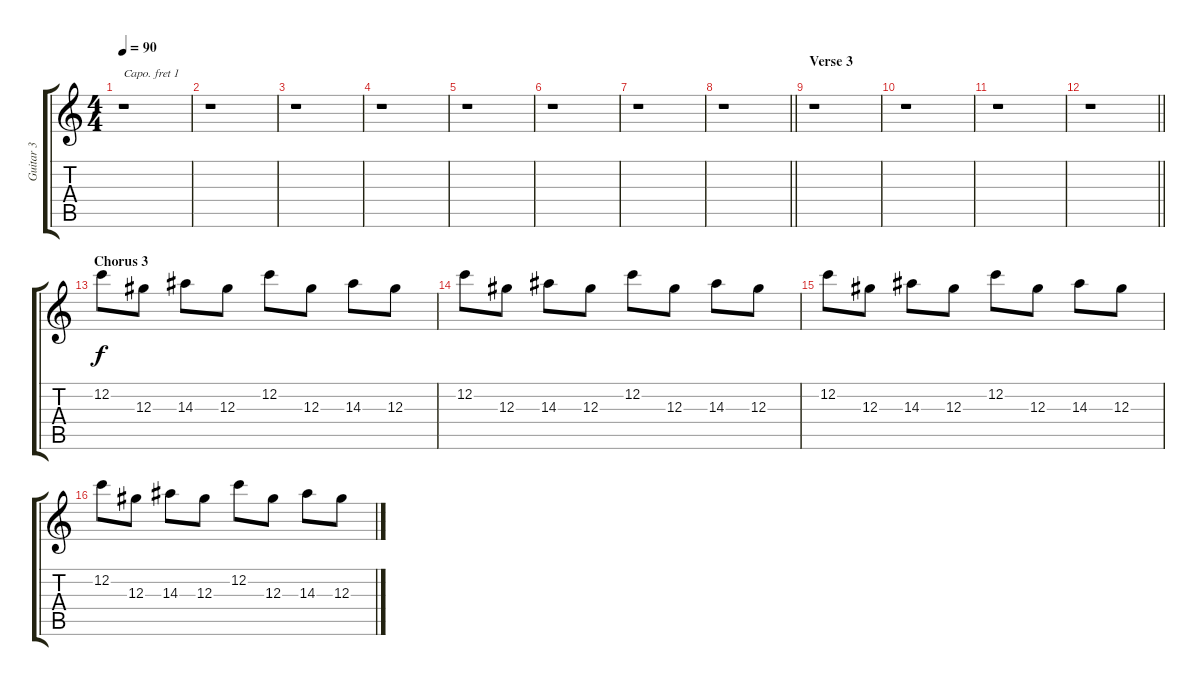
\track ("Guitar 3" "Guitar 3") {instrument acousticguitarsteel}
\staff {score tabs}
\capo 1
\tuning (E4 B3 G3 D3 A2 E2) {hide}
\ts (4 4)
\tempo 90
\clef g2
\ks c
r.1{dy mp} |
r.1 |
r.1 |
r.1 |
r.1 |
r.1 |
r.1 |
\barLineRight lightlight
r.1 |
\section ("" "Verse 3")
r.1 |
r.1 |
r.1 |
\barLineRight lightlight
r.1 |
\section ("" "Chorus 3")
12.2.8{dy f} 12.3.8 14.3.8 12.3.8 12.2.8 12.3.8 14.3.8 12.3.8 |
12.2.8 12.3.8 14.3.8 12.3.8 12.2.8 12.3.8 14.3.8 12.3.8 |
12.2.8 12.3.8 14.3.8 12.3.8 12.2.8 12.3.8 14.3.8 12.3.8 |
12.2.8 12.3.8 14.3.8 12.3.8 12.2.8 12.3.8 14.3.8 12.3.8
